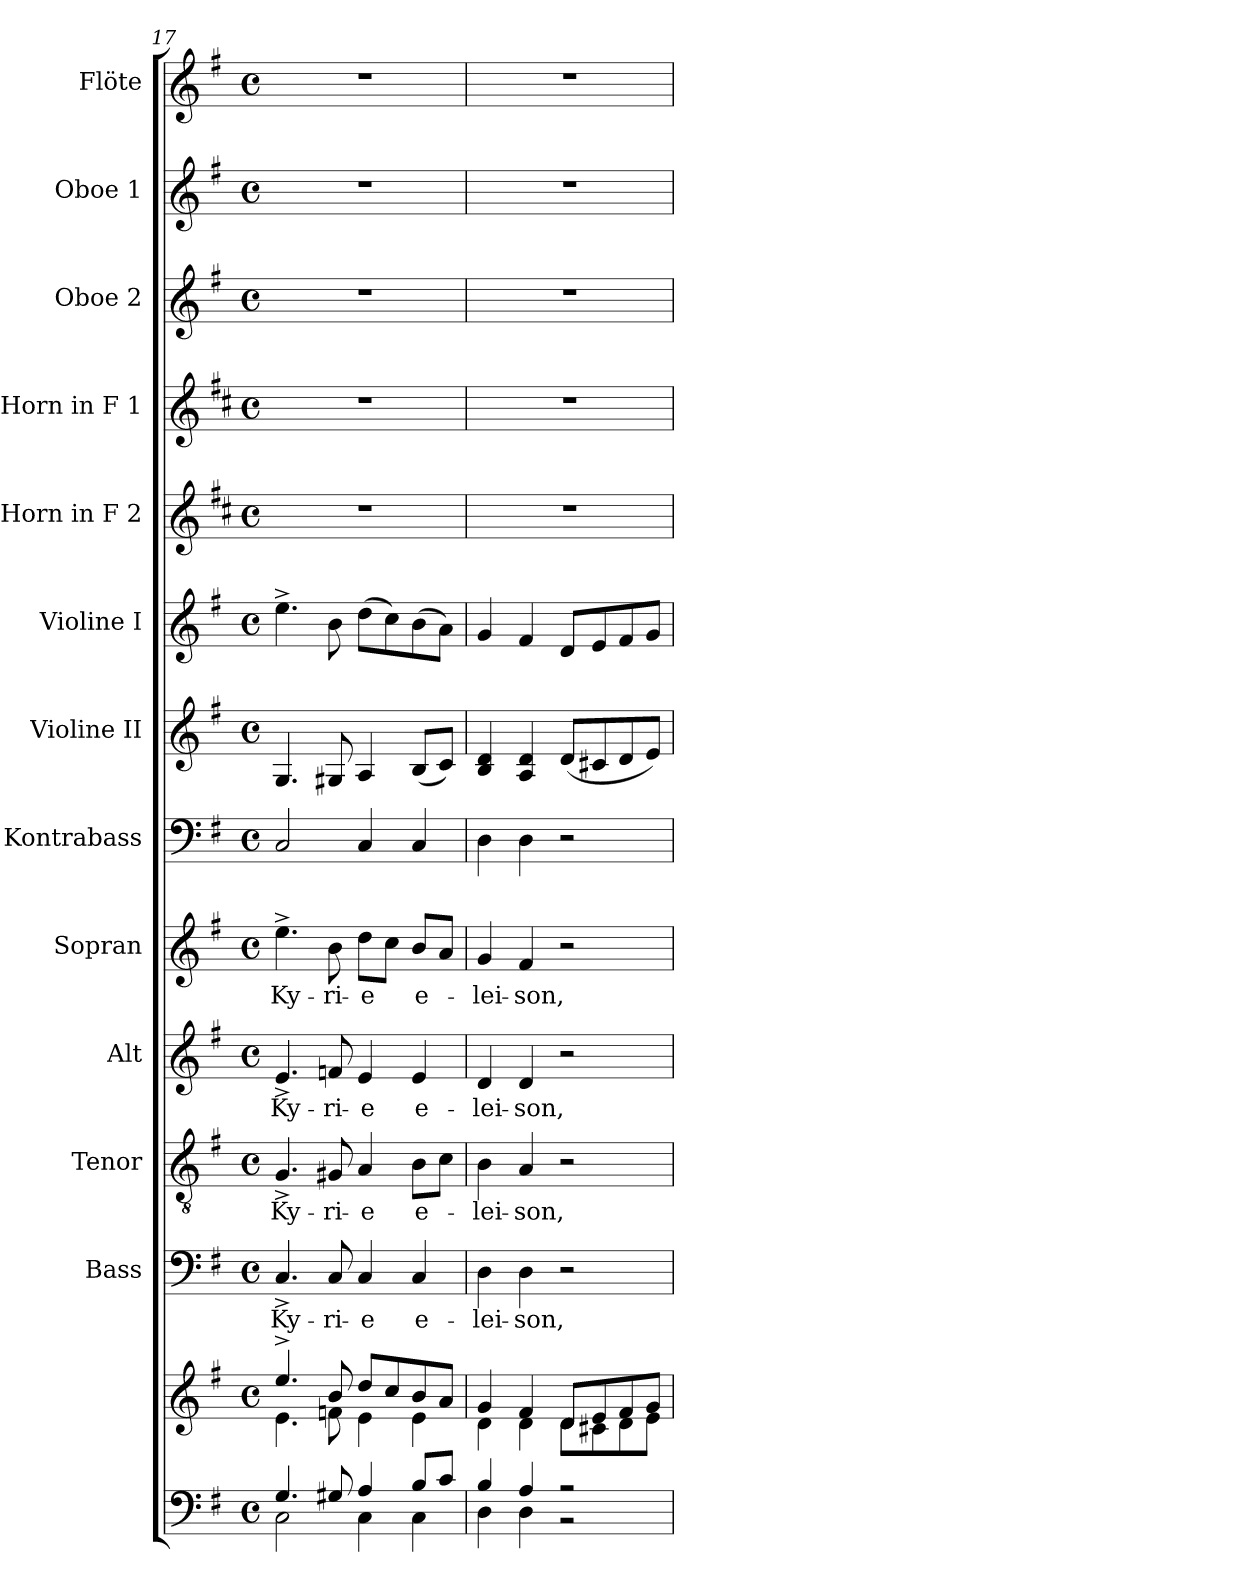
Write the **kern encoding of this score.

**kern	**kern	**kern	**text	**kern	**text	**kern	**text	**kern	**text	**kern	**kern	**kern	**kern	**kern	**kern	**kern	**kern
*part13	*part13	*part12	*part12	*part11	*part11	*part10	*part10	*part9	*part9	*part8	*part7	*part6	*part5	*part4	*part3	*part2	*part1
*staff14	*staff13	*staff12	*staff12	*staff11	*staff11	*staff10	*staff10	*staff9	*staff9	*staff8	*staff7	*staff6	*staff5	*staff4	*staff3	*staff2	*staff1
*	*	*I"Bass	*	*I"Tenor	*	*I"Alt	*	*I"Sopran	*	*I"Kontrabass	*I"Violine II	*I"Violine I	*I"Horn in F 2	*I"Horn in F 1	*I"Oboe 2	*I"Oboe 1	*I"Flöte
*	*	*I'B.	*	*I'T.	*	*I'A.	*	*I'S.	*	*I'Kb.	*I'Vl. II	*I'Vl. I	*	*	*I'Ob. 2	*I'Ob. 1	*I'Fl.
*clefF4	*clefG2	*clefF4	*	*clefGv2	*	*clefG2	*	*clefG2	*	*clefF4	*clefG2	*clefG2	*clefG2	*clefG2	*clefG2	*clefG2	*clefG2
*	*	*	*	*	*	*	*	*	*	*ITrd7c12	*	*	*ITrd4c7	*ITrd4c7	*	*	*
*k[f#]	*k[f#]	*k[f#]	*	*k[f#]	*	*k[f#]	*	*k[f#]	*	*k[f#]	*k[f#]	*k[f#]	*k[f#]	*k[f#]	*k[f#]	*k[f#]	*k[f#]
*G:	*G:	*G:	*	*G:	*	*G:	*	*G:	*	*G:	*G:	*G:	*G:	*G:	*G:	*G:	*G:
*M4/4	*M4/4	*M4/4	*	*M4/4	*	*M4/4	*	*M4/4	*	*M4/4	*M4/4	*M4/4	*M4/4	*M4/4	*M4/4	*M4/4	*M4/4
*met(c)	*met(c)	*met(c)	*	*met(c)	*	*met(c)	*	*met(c)	*	*met(c)	*met(c)	*met(c)	*met(c)	*met(c)	*met(c)	*met(c)	*met(c)
=17	=17	=17	=17	=17	=17	=17	=17	=17	=17	=17	=17	=17	=17	=17	=17	=17	=17
*^	*^	*	*	*	*	*	*	*	*	*	*	*	*	*	*	*	*
!	!	!	!	!	!LO:LY:b	!	!LO:LY:b	!	!LO:LY:b	!	!LO:LY:b	!	!	!	!	!	!	!	!
4.G/	2C\	4.ee^>/	4.e\	4.C^>/	Ky-	4.G^>/	Ky-	4.e^>/	Ky-	4.ee^>\	Ky-	2CC/	4.G/	4.ee^>\	1r	1r	1r	1r	1r
!	!	!	!	!	!LO:LY:b	!	!LO:LY:b	!	!LO:LY:b	!	!LO:LY:b	!	!	!	!	!	!	!	!
8G#X/	.	8b/	8fn\	8C/	-ri-	8G#X/	-ri-	8fn/	-ri-	8b\	-ri-	.	8G#X/	8b\	.	.	.	.	.
!	!	!	!	!	!LO:LY:b	!	!LO:LY:b	!	!LO:LY:b	!	!LO:LY:b	!	!	!	!	!	!	!	!
4A/	4C\	8dd/L	4e\	4C/	-e	4A/	-e	4e/	-e	8dd\L	-e	4CC/	4A/	(>8dd\L	.	.	.	.	.
.	.	8cc/	.	.	.	.	.	.	.	8cc\J	.	.	.	8cc\)	.	.	.	.	.
!	!	!	!	!	!LO:LY:b	!	!LO:LY:b	!	!LO:LY:b	!	!LO:LY:b	!	!	!	!	!	!	!	!
8B/L	4C\	8b/	4e\	4C/	e-	8B\L	e-	4e/	e-	8b/L	e-	4CC/	(<8B/L	(>8b\	.	.	.	.	.
8c/J	.	8a/J	.	.	.	8c\J	.	.	.	8a/J	.	.	8c/J)	8a\J)	.	.	.	.	.
!!LO:PB:g=z
=18	=18	=18	=18	=18	=18	=18	=18	=18	=18	=18	=18	=18	=18	=18	=18	=18	=18	=18	=18
!	!	!	!	!	!LO:LY:b	!	!LO:LY:b	!	!LO:LY:b	!	!LO:LY:b	!	!	!	!	!	!	!	!
4B/	4D\	4g/	4d\	4D\	-lei-	4B\	-lei-	4d/	-lei-	4g/	-lei-	4DD\	4B/ 4d/	4g/	1r	1r	1r	1r	1r
!	!	!	!	!	!LO:LY:b	!	!LO:LY:b	!	!LO:LY:b	!	!LO:LY:b	!	!	!	!	!	!	!	!
4A/	4D\	4f#/	4d\	4D\	-son,	4A/	-son,	4d/	-son,	4f#/	-son,	4DD\	4A/ 4d/	4f#/	.	.	.	.	.
2r	2r	8d/L	8d\L	2r	.	2r	.	2r	.	2r	.	2r	(<8d/L	8d/L	.	.	.	.	.
.	.	8e/	8c#X\	.	.	.	.	.	.	.	.	.	8c#X/	8e/	.	.	.	.	.
.	.	8f#/	8d\	.	.	.	.	.	.	.	.	.	8d/	8f#/	.	.	.	.	.
.	.	8g/J	8e\J	.	.	.	.	.	.	.	.	.	8e/J)	8g/J	.	.	.	.	.
*v	*v	*	*	*	*	*	*	*	*	*	*	*	*	*	*	*	*	*	*
*	*v	*v	*	*	*	*	*	*	*	*	*	*	*	*	*	*	*	*
=	=	=	=	=	=	=	=	=	=	=	=	=	=	=	=	=	=
*-	*-	*-	*-	*-	*-	*-	*-	*-	*-	*-	*-	*-	*-	*-	*-	*-	*-
